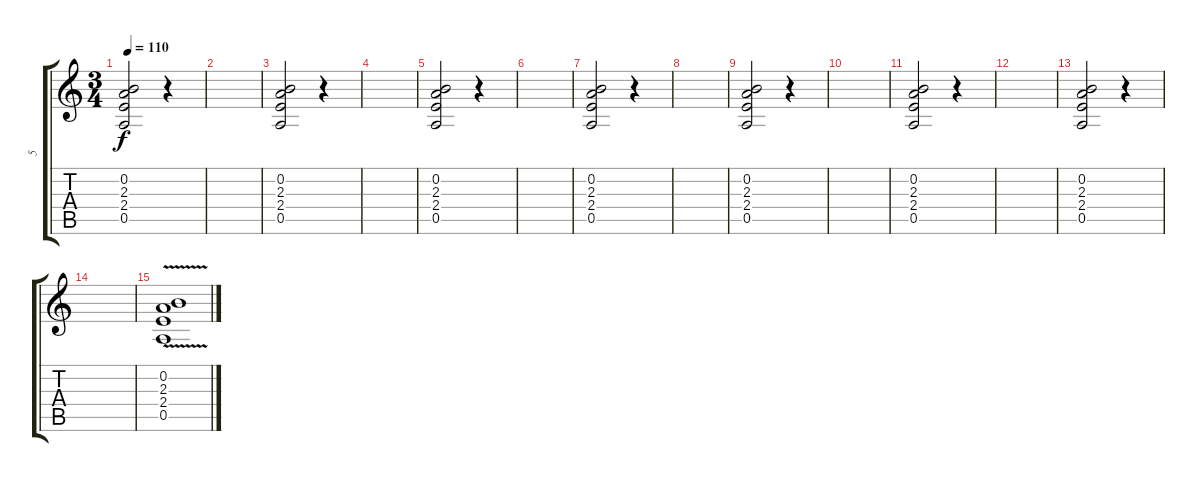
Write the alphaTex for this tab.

\track ("5" "5") {instrument electricguitarclean}
\staff {score tabs}
\tuning (E4 B3 G3 D3 A2 E2) {hide}
\ts (3 4)
\tempo 110
\clef g2
\ks c
(0.2 2.3 2.4 0.5).2{dy f} r.4 |
|
(0.2 2.3 2.4 0.5).2 r.4 |
|
(0.2 2.3 2.4 0.5).2 r.4 |
|
(0.2 2.3 2.4 0.5).2 r.4 |
|
(0.2 2.3 2.4 0.5).2 r.4 |
|
(0.2 2.3 2.4 0.5).2 r.4 |
|
(0.2 2.3 2.4 0.5).2 r.4 |
|
(0.2 2.3{v} 2.4 0.5).1
